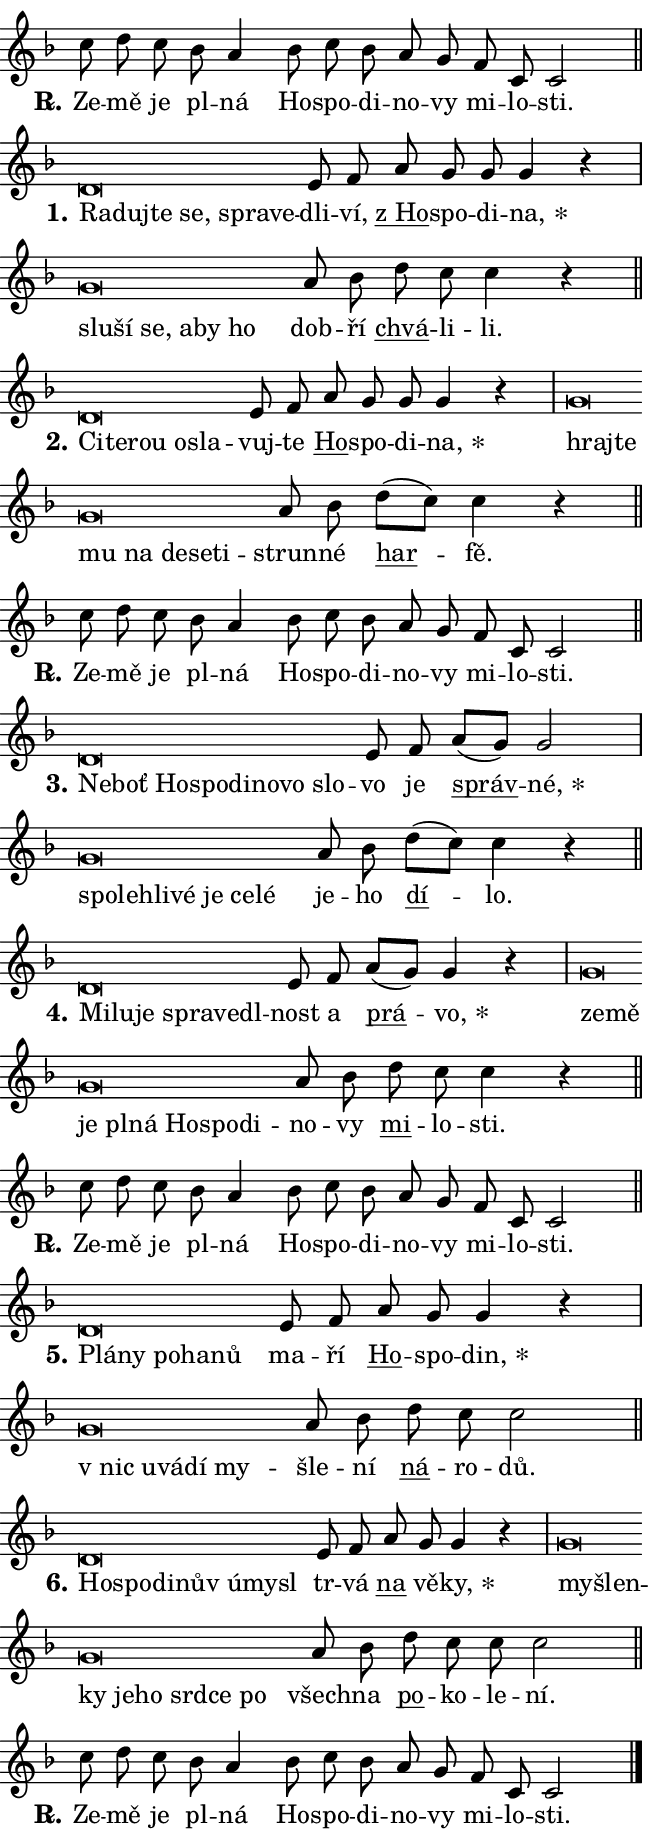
\version "2.24.0"
\header { tagline = "" }
\paper {
  indent = 0\cm
  top-margin = 0\cm
  right-margin = 0.13\cm % to fit lyric hyphens
  bottom-margin = 0\cm
  left-margin = 0\cm
  paper-width = 11\cm
  page-breaking = #ly:one-page-breaking
  system-system-spacing.basic-distance = #11
  score-system-spacing.basic-distance = #11
  ragged-last = ##f
}


%% Author: Thomas Morley
%% https://lists.gnu.org/archive/html/lilypond-user/2020-05/msg00002.html
#(define (line-position grob)
"Returns position of @var[grob} in current system:
   @code{'start}, if at first time-step
   @code{'end}, if at last time-step
   @code{'middle} otherwise
"
  (let* ((col (ly:item-get-column grob))
         (ln (ly:grob-object col 'left-neighbor))
         (rn (ly:grob-object col 'right-neighbor))
         (col-to-check-left (if (ly:grob? ln) ln col))
         (col-to-check-right (if (ly:grob? rn) rn col))
         (break-dir-left
           (and
             (ly:grob-property col-to-check-left 'non-musical #f)
             (ly:item-break-dir col-to-check-left)))
         (break-dir-right
           (and
             (ly:grob-property col-to-check-right 'non-musical #f)
             (ly:item-break-dir col-to-check-right))))
        (cond ((eqv? 1 break-dir-left) 'start)
              ((eqv? -1 break-dir-right) 'end)
              (else 'middle))))

#(define (tranparent-at-line-position vctor)
  (lambda (grob)
  "Relying on @code{line-position} select the relevant enry from @var{vctor}.
Used to determine transparency,"
    (case (line-position grob)
      ((end) (not (vector-ref vctor 0)))
      ((middle) (not (vector-ref vctor 1)))
      ((start) (not (vector-ref vctor 2))))))

noteHeadBreakVisibility =
#(define-music-function (break-visibility)(vector?)
"Makes @code{NoteHead}s transparent relying on @var{break-visibility}"
#{
  \override NoteHead.transparent =
    #(tranparent-at-line-position break-visibility)
#})

#(define delete-ledgers-for-transparent-note-heads
  (lambda (grob)
    "Reads whether a @code{NoteHead} is transparent.
If so this @code{NoteHead} is removed from @code{'note-heads} from
@var{grob}, which is supposed to be @code{LedgerLineSpanner}.
As a result ledgers are not printed for this @code{NoteHead}"
    (let* ((nhds-array (ly:grob-object grob 'note-heads))
           (nhds-list
             (if (ly:grob-array? nhds-array)
                 (ly:grob-array->list nhds-array)
                 '()))
           ;; Relies on the transparent-property being done before
           ;; Staff.LedgerLineSpanner.after-line-breaking is executed.
           ;; This is fragile ...
           (to-keep
             (remove
               (lambda (nhd)
                 (ly:grob-property nhd 'transparent #f))
               nhds-list)))
      ;; TODO find a better method to iterate over grob-arrays, similiar
      ;; to filter/remove etc for lists
      ;; For now rebuilt from scratch
      (set! (ly:grob-object grob 'note-heads)  '())
      (for-each
        (lambda (nhd)
          (ly:pointer-group-interface::add-grob grob 'note-heads nhd))
        to-keep))))

squashNotes = {
  \override NoteHead.X-extent = #'(-0.2 . 0.2)
  \override NoteHead.Y-extent = #'(-0.75 . 0)
  \override NoteHead.stencil =
    #(lambda (grob)
       (let ((pos (ly:grob-property grob 'staff-position)))
         (begin
           (if (< pos -7) (display "ERROR: Lower brevis then expected\n") (display ""))
           (if (<= pos -6) ly:text-interface::print ly:note-head::print))))
}
unSquashNotes = {
  \revert NoteHead.X-extent
  \revert NoteHead.Y-extent
  \revert NoteHead.stencil
}

hideNotes = \noteHeadBreakVisibility #begin-of-line-visible
unHideNotes = \noteHeadBreakVisibility #all-visible

% work-around for resetting accidentals
% https://lilypond.org/doc/v2.23/Documentation/notation/displaying-rhythms#unmetered-music
cadenzaMeasure = {
  \cadenzaOff
  \partial 1024 s1024
  \cadenzaOn
}

#(define-markup-command (accent layout props text) (markup?)
  "Underline accented syllable"
  (interpret-markup layout props
    #{\markup \override #'(offset . 4.3) \underline { #text }#}))

responsum = \markup \concat {
  "R" \hspace #-1.05 \path #0.1 #'((moveto 0 0.07) (lineto 0.9 0.8)) \hspace #0.05 "."
}

spaceSize = #0.6828661417322834 % exact space size for TeX Gyre Schola

\layout {
  \context {
    \Staff
    \remove "Time_signature_engraver"
    \override LedgerLineSpanner.after-line-breaking = #delete-ledgers-for-transparent-note-heads
  }
  \context {
    \Lyrics {
      \override LyricSpace.minimum-distance = \spaceSize
      \override LyricText.font-name = #"TeX Gyre Schola"
      \override LyricText.font-size = 1
      \override StanzaNumber.font-name = #"TeX Gyre Schola Bold"
      \override StanzaNumber.font-size = 1
    }
  }
  \context {
    \Score 
    \override NoteHead.text =
      #(lambda (grob) 
        (let ((pos (ly:grob-property grob 'staff-position)))
          #{\markup {
            \combine
              \halign #-0.55 \raise #(if (= pos -6) 0 0.5) \override #'(thickness . 2) \draw-line #'(3.2 . 0)
              \musicglyph "noteheads.sM1"
          }#}))
  }
}

% magnetic-lyrics.ily
%
%   written by
%     Jean Abou Samra <jean@abou-samra.fr>
%     Werner Lemberg <wl@gnu.org>
%
%   adapted by
%     Jiri Hon <jiri.hon@gmail.com>
%
% Version 2022-Apr-15

% https://www.mail-archive.com/lilypond-user@gnu.org/msg149350.html

#(define (Left_hyphen_pointer_engraver context)
   "Collect syllable-hyphen-syllable occurrences in lyrics and store
them in properties.  This engraver only looks to the left.  For
example, if the lyrics input is @code{foo -- bar}, it does the
following.

@itemize @bullet
@item
Set the @code{text} property of the @code{LyricHyphen} grob between
@q{foo} and @q{bar} to @code{foo}.

@item
Set the @code{left-hyphen} property of the @code{LyricText} grob with
text @q{foo} to the @code{LyricHyphen} grob between @q{foo} and
@q{bar}.
@end itemize

Use this auxiliary engraver in combination with the
@code{lyric-@/text::@/apply-@/magnetic-@/offset!} hook."
   (let ((hyphen #f)
         (text #f))
     (make-engraver
      (acknowledgers
       ((lyric-syllable-interface engraver grob source-engraver)
        (set! text grob)))
      (end-acknowledgers
       ((lyric-hyphen-interface engraver grob source-engraver)
        ;(when (not (grob::has-interface grob 'lyric-space-interface))
          (set! hyphen grob)));)
      ((stop-translation-timestep engraver)
       (when (and text hyphen)
         (ly:grob-set-object! text 'left-hyphen hyphen))
       (set! text #f)
       (set! hyphen #f)))))

#(define (lyric-text::apply-magnetic-offset! grob)
   "If the space between two syllables is less than the value in
property @code{LyricText@/.details@/.squash-threshold}, move the right
syllable to the left so that it gets concatenated with the left
syllable.

Use this function as a hook for
@code{LyricText@/.after-@/line-@/breaking} if the
@code{Left_@/hyphen_@/pointer_@/engraver} is active."
   (let ((hyphen (ly:grob-object grob 'left-hyphen #f)))
     (when hyphen
       (let ((left-text (ly:spanner-bound hyphen LEFT)))
         (when (grob::has-interface left-text 'lyric-syllable-interface)
           (let* ((common (ly:grob-common-refpoint grob left-text X))
                  (this-x-ext (ly:grob-extent grob common X))
                  (left-x-ext
                   (begin
                     ;; Trigger magnetism for left-text.
                     (ly:grob-property left-text 'after-line-breaking)
                     (ly:grob-extent left-text common X)))
                  ;; `delta` is the gap width between two syllables.
                  (delta (- (interval-start this-x-ext)
                            (interval-end left-x-ext)))
                  (details (ly:grob-property grob 'details))
                  (threshold (assoc-get 'squash-threshold details 0.2)))
             (when (< delta threshold)
               (let* (;; We have to manipulate the input text so that
                      ;; ligatures crossing syllable boundaries are not
                      ;; disabled.  For languages based on the Latin
                      ;; script this is essentially a beautification.
                      ;; However, for non-Western scripts it can be a
                      ;; necessity.
                      (lt (ly:grob-property left-text 'text))
                      (rt (ly:grob-property grob 'text))
                      (is-space (grob::has-interface hyphen 'lyric-space-interface))
                      (space (if is-space " " ""))
                      (extra-delta (if is-space spaceSize 0))
                      ;; Append new syllable.
                      (ltrt-space (if (and (string? lt) (string? rt))
                                (string-append lt space rt)
                                (make-concat-markup (list lt space rt))))
                      ;; Right-align `ltrt` to the right side.
                      (ltrt-space-markup (grob-interpret-markup
                               grob
                               (make-translate-markup
                                (cons (interval-length this-x-ext) 0)
                                (make-right-align-markup ltrt-space)))))
                 (begin
                   ;; Don't print `left-text`.
                   (ly:grob-set-property! left-text 'stencil #f)
                   ;; Set text and stencil (which holds all collected
                   ;; syllables so far) and shift it to the left.
                   (ly:grob-set-property! grob 'text ltrt-space)
                   (ly:grob-set-property! grob 'stencil ltrt-space-markup)
                   (ly:grob-translate-axis! grob (- (- delta extra-delta)) X))))))))))


#(define (lyric-hyphen::displace-bounds-first grob)
   ;; Make very sure this callback isn't triggered too early.
   (let ((left (ly:spanner-bound grob LEFT))
         (right (ly:spanner-bound grob RIGHT)))
     (ly:grob-property left 'after-line-breaking)
     (ly:grob-property right 'after-line-breaking)
     (ly:lyric-hyphen::print grob)))

squashThreshold = #0.4

\layout {
  \context {
    \Lyrics
    \consists #Left_hyphen_pointer_engraver
    \override LyricText.after-line-breaking =
      #lyric-text::apply-magnetic-offset!
    \override LyricHyphen.stencil = #lyric-hyphen::displace-bounds-first
    \override LyricText.details.squash-threshold = \squashThreshold
    \override LyricHyphen.minimum-distance = 0
    \override LyricHyphen.minimum-length = \squashThreshold
  }
}

squashText = \override LyricText.details.squash-threshold = 9999
unSquashText = \override LyricText.details.squash-threshold = \squashThreshold

leftText = \override LyricText.self-alignment-X = #LEFT
unLeftText = \revert LyricText.self-alignment-X

starOffset = #(lambda (grob) 
                (let ((x_offset (ly:self-alignment-interface::aligned-on-x-parent grob)))
                  (if (= x_offset 0) 0 (+ x_offset 1.2))))

star = #(define-music-function (syllable)(string?)
"Append star separator at the end of a syllable"
#{
  \once \override LyricText.X-offset = #starOffset
  \lyricmode { \markup {
    #syllable
    \override #'((font-name . "TeX Gyre Schola Bold")) \hspace #0.2 \lower #0.65 \larger "*"
  } }
#})

starAccent = #(define-music-function (syllable)(string?)
"Append star separator at the end of a syllable and make accent"
#{
  \once \override LyricText.X-offset = #starOffset
  \lyricmode { \markup {
    \accent #syllable
    \override #'((font-name . "TeX Gyre Schola Bold")) \hspace #0.2 \lower #0.65 \larger "*"
  } }
#})

breath = #(define-music-function (syllable)(string?)
"Append breathing indicator at the end of a syllable"
#{
  \lyricmode { \markup { #syllable "+" } }
#})

optionalBreath = #(define-music-function (syllable)(string?)
"Append optional breathing indicator at the end of a syllable"
#{
  \lyricmode { \markup { #syllable "(+)" } }
#})


\score {
    <<
        \new Voice = "melody" { \cadenzaOn \key f \major \relative { c''8 d c bes a4 \bar "" bes8 c bes \bar "" a g \bar "" f c c2 \cadenzaMeasure \bar "||" \break } }
        \new Lyrics \lyricsto "melody" { \lyricmode { \set stanza = \responsum
Ze -- mě je pl -- ná Ho -- spo -- di -- no -- vy mi -- lo -- sti. } }
    >>
    \layout {}
}

\score {
    <<
        \new Voice = "melody" { \cadenzaOn \key f \major \relative { \squashNotes d'\breve*1/16 \hideNotes \breve*1/16 \bar "" \breve*1/16 \bar "" \breve*1/16 \bar "" \breve*1/16 \breve*1/16 \bar "" \unHideNotes \unSquashNotes e8 f \bar "" a g g g4 r \cadenzaMeasure \bar "|" \squashNotes g\breve*1/16 \hideNotes \breve*1/16 \bar "" \breve*1/16 \bar "" \breve*1/16 \bar "" \breve*1/16 \breve*1/16 \bar "" \unHideNotes \unSquashNotes a8 bes \bar "" d c c4 r \cadenzaMeasure \bar "||" \break } }
        \new Lyrics \lyricsto "melody" { \lyricmode { \set stanza = "1."
\leftText Ra -- \squashText duj -- te se, spra -- ve -- \unLeftText \unSquashText dli -- ví, \markup \accent "z Ho" -- spo -- di -- \star na, \leftText slu -- \squashText ší se, a -- by ho \unLeftText \unSquashText dob -- ří \markup \accent chvá -- li -- li. } }
    >>
    \layout {}
}

\score {
    <<
        \new Voice = "melody" { \cadenzaOn \key f \major \relative { \squashNotes d'\breve*1/16 \hideNotes \breve*1/16 \bar "" \breve*1/16 \bar "" \breve*1/16 \breve*1/16 \bar "" \unHideNotes \unSquashNotes e8 f \bar "" a g g g4 r \cadenzaMeasure \bar "|" \squashNotes g\breve*1/16 \hideNotes \breve*1/16 \bar "" \breve*1/16 \bar "" \breve*1/16 \bar "" \breve*1/16 \bar "" \breve*1/16 \breve*1/16 \bar "" \unHideNotes \unSquashNotes a8 bes \bar "" d[( c)] c4 r \cadenzaMeasure \bar "||" \break } }
        \new Lyrics \lyricsto "melody" { \lyricmode { \set stanza = "2."
\leftText Ci -- \squashText te -- rou o -- sla -- \unLeftText \unSquashText vuj -- te \markup \accent Ho -- spo -- di -- \star na, \leftText hraj -- \squashText te mu na de -- se -- ti -- \unLeftText \unSquashText strun -- né \markup \accent har -- fě. } }
    >>
    \layout {}
}

\score {
    <<
        \new Voice = "melody" { \cadenzaOn \key f \major \relative { c''8 d c bes a4 \bar "" bes8 c bes \bar "" a g \bar "" f c c2 \cadenzaMeasure \bar "||" \break } }
        \new Lyrics \lyricsto "melody" { \lyricmode { \set stanza = \responsum
Ze -- mě je pl -- ná Ho -- spo -- di -- no -- vy mi -- lo -- sti. } }
    >>
    \layout {}
}

\score {
    <<
        \new Voice = "melody" { \cadenzaOn \key f \major \relative { \squashNotes d'\breve*1/16 \hideNotes \breve*1/16 \bar "" \breve*1/16 \bar "" \breve*1/16 \bar "" \breve*1/16 \bar "" \breve*1/16 \bar "" \breve*1/16 \breve*1/16 \bar "" \unHideNotes \unSquashNotes e8 f \bar "" a[( g)] g2 \cadenzaMeasure \bar "|" \squashNotes g\breve*1/16 \hideNotes \breve*1/16 \bar "" \breve*1/16 \bar "" \breve*1/16 \bar "" \breve*1/16 \bar "" \breve*1/16 \breve*1/16 \bar "" \unHideNotes \unSquashNotes a8 bes \bar "" d[( c)] c4 r \cadenzaMeasure \bar "||" \break } }
        \new Lyrics \lyricsto "melody" { \lyricmode { \set stanza = "3."
\leftText Ne -- \squashText boť Ho -- spo -- di -- no -- vo slo -- \unLeftText \unSquashText vo je \markup \accent správ -- \star né, \leftText spo -- \squashText leh -- li -- vé je ce -- lé \unLeftText \unSquashText je -- ho \markup \accent dí -- lo. } }
    >>
    \layout {}
}

\score {
    <<
        \new Voice = "melody" { \cadenzaOn \key f \major \relative { \squashNotes d'\breve*1/16 \hideNotes \breve*1/16 \bar "" \breve*1/16 \bar "" \breve*1/16 \bar "" \breve*1/16 \breve*1/16 \bar "" \unHideNotes \unSquashNotes e8 f \bar "" a[( g)] g4 r \cadenzaMeasure \bar "|" \squashNotes g\breve*1/16 \hideNotes \breve*1/16 \bar "" \breve*1/16 \bar "" \breve*1/16 \bar "" \breve*1/16 \bar "" \breve*1/16 \bar "" \breve*1/16 \breve*1/16 \bar "" \unHideNotes \unSquashNotes a8 bes \bar "" d c c4 r \cadenzaMeasure \bar "||" \break } }
        \new Lyrics \lyricsto "melody" { \lyricmode { \set stanza = "4."
\leftText Mi -- \squashText lu -- je spra -- ve -- dl -- \unLeftText \unSquashText nost a \markup \accent prá -- \star vo, \leftText ze -- \squashText mě je pl -- ná Ho -- spo -- di -- \unLeftText \unSquashText no -- vy \markup \accent mi -- lo -- sti. } }
    >>
    \layout {}
}

\score {
    <<
        \new Voice = "melody" { \cadenzaOn \key f \major \relative { c''8 d c bes a4 \bar "" bes8 c bes \bar "" a g \bar "" f c c2 \cadenzaMeasure \bar "||" \break } }
        \new Lyrics \lyricsto "melody" { \lyricmode { \set stanza = \responsum
Ze -- mě je pl -- ná Ho -- spo -- di -- no -- vy mi -- lo -- sti. } }
    >>
    \layout {}
}

\score {
    <<
        \new Voice = "melody" { \cadenzaOn \key f \major \relative { \squashNotes d'\breve*1/16 \hideNotes \breve*1/16 \bar "" \breve*1/16 \bar "" \breve*1/16 \breve*1/16 \bar "" \unHideNotes \unSquashNotes e8 f \bar "" a g g4 r \cadenzaMeasure \bar "|" \squashNotes g\breve*1/16 \hideNotes \breve*1/16 \bar "" \breve*1/16 \bar "" \breve*1/16 \breve*1/16 \bar "" \unHideNotes \unSquashNotes a8 bes \bar "" d c c2 \cadenzaMeasure \bar "||" \break } }
        \new Lyrics \lyricsto "melody" { \lyricmode { \set stanza = "5."
\leftText Plá -- \squashText ny po -- ha -- nů \unLeftText \unSquashText ma -- ří \markup \accent Ho -- spo -- \star din, \leftText "v nic" \squashText u -- vá -- dí my -- \unLeftText \unSquashText šle -- ní \markup \accent ná -- ro -- dů. } }
    >>
    \layout {}
}

\score {
    <<
        \new Voice = "melody" { \cadenzaOn \key f \major \relative { \squashNotes d'\breve*1/16 \hideNotes \breve*1/16 \bar "" \breve*1/16 \bar "" \breve*1/16 \bar "" \breve*1/16 \bar "" \breve*1/16 \breve*1/16 \bar "" \unHideNotes \unSquashNotes e8 f \bar "" a g g4 r \cadenzaMeasure \bar "|" \squashNotes g\breve*1/16 \hideNotes \breve*1/16 \bar "" \breve*1/16 \bar "" \breve*1/16 \bar "" \breve*1/16 \bar "" \breve*1/16 \bar "" \breve*1/16 \breve*1/16 \bar "" \unHideNotes \unSquashNotes a8 bes \bar "" d c c c2 \cadenzaMeasure \bar "||" \break } }
        \new Lyrics \lyricsto "melody" { \lyricmode { \set stanza = "6."
\leftText Ho -- \squashText spo -- di -- nův ú -- my -- sl \unLeftText \unSquashText tr -- vá \markup \accent na vě -- \star ky, \leftText my -- \squashText šlen -- ky je -- ho srd -- ce po \unLeftText \unSquashText všech -- na \markup \accent po -- ko -- le -- ní. } }
    >>
    \layout {}
}

\score {
    <<
        \new Voice = "melody" { \cadenzaOn \key f \major \relative { c''8 d c bes a4 \bar "" bes8 c bes \bar "" a g \bar "" f c c2 \cadenzaMeasure \bar "||" \break } \bar "|." }
        \new Lyrics \lyricsto "melody" { \lyricmode { \set stanza = \responsum
Ze -- mě je pl -- ná Ho -- spo -- di -- no -- vy mi -- lo -- sti. } }
    >>
    \layout {}
}
